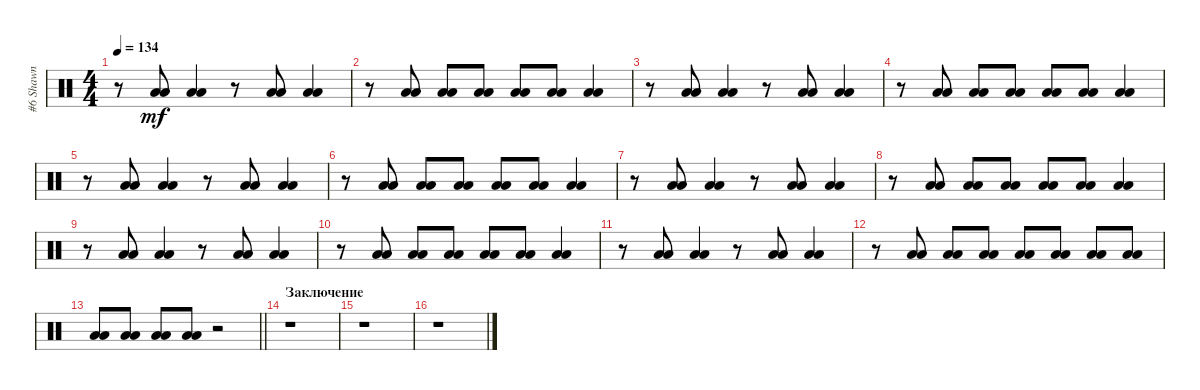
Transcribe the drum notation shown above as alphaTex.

\track ("#6 Shawn" "#6 Shawn") {instrument percussion}
\staff {score}
\articulation defaults
\ts (4 4)
\tempo 134
\clef neutral
\ks c
r.8{dy mf} ("Low Tom (hit)" "Low Floor Tom (hit)").8 ("Low Tom (hit)" "Low Floor Tom (hit)").4 r.8 ("Low Tom (hit)" "Low Floor Tom (hit)").8 ("Low Tom (hit)" "Low Floor Tom (hit)").4 |
r.8 ("Low Tom (hit)" "Low Floor Tom (hit)").8 ("Low Tom (hit)" "Low Floor Tom (hit)").8 ("Low Tom (hit)" "Low Floor Tom (hit)").8 ("Low Tom (hit)" "Low Floor Tom (hit)").8 ("Low Tom (hit)" "Low Floor Tom (hit)").8 ("Low Tom (hit)" "Low Floor Tom (hit)").4 |
r.8 ("Low Tom (hit)" "Low Floor Tom (hit)").8 ("Low Tom (hit)" "Low Floor Tom (hit)").4 r.8 ("Low Tom (hit)" "Low Floor Tom (hit)").8 ("Low Tom (hit)" "Low Floor Tom (hit)").4 |
r.8 ("Low Tom (hit)" "Low Floor Tom (hit)").8 ("Low Tom (hit)" "Low Floor Tom (hit)").8 ("Low Tom (hit)" "Low Floor Tom (hit)").8 ("Low Tom (hit)" "Low Floor Tom (hit)").8 ("Low Tom (hit)" "Low Floor Tom (hit)").8 ("Low Tom (hit)" "Low Floor Tom (hit)").4 |
r.8 ("Low Tom (hit)" "Low Floor Tom (hit)").8 ("Low Tom (hit)" "Low Floor Tom (hit)").4 r.8 ("Low Tom (hit)" "Low Floor Tom (hit)").8 ("Low Tom (hit)" "Low Floor Tom (hit)").4 |
r.8 ("Low Tom (hit)" "Low Floor Tom (hit)").8 ("Low Tom (hit)" "Low Floor Tom (hit)").8 ("Low Tom (hit)" "Low Floor Tom (hit)").8 ("Low Tom (hit)" "Low Floor Tom (hit)").8 ("Low Tom (hit)" "Low Floor Tom (hit)").8 ("Low Tom (hit)" "Low Floor Tom (hit)").4 |
r.8 ("Low Tom (hit)" "Low Floor Tom (hit)").8 ("Low Tom (hit)" "Low Floor Tom (hit)").4 r.8 ("Low Tom (hit)" "Low Floor Tom (hit)").8 ("Low Tom (hit)" "Low Floor Tom (hit)").4 |
r.8 ("Low Tom (hit)" "Low Floor Tom (hit)").8 ("Low Tom (hit)" "Low Floor Tom (hit)").8 ("Low Tom (hit)" "Low Floor Tom (hit)").8 ("Low Tom (hit)" "Low Floor Tom (hit)").8 ("Low Tom (hit)" "Low Floor Tom (hit)").8 ("Low Tom (hit)" "Low Floor Tom (hit)").4 |
r.8 ("Low Tom (hit)" "Low Floor Tom (hit)").8 ("Low Tom (hit)" "Low Floor Tom (hit)").4 r.8 ("Low Tom (hit)" "Low Floor Tom (hit)").8 ("Low Tom (hit)" "Low Floor Tom (hit)").4 |
r.8 ("Low Tom (hit)" "Low Floor Tom (hit)").8 ("Low Tom (hit)" "Low Floor Tom (hit)").8 ("Low Tom (hit)" "Low Floor Tom (hit)").8 ("Low Tom (hit)" "Low Floor Tom (hit)").8 ("Low Tom (hit)" "Low Floor Tom (hit)").8 ("Low Tom (hit)" "Low Floor Tom (hit)").4 |
r.8 ("Low Tom (hit)" "Low Floor Tom (hit)").8 ("Low Tom (hit)" "Low Floor Tom (hit)").4 r.8 ("Low Tom (hit)" "Low Floor Tom (hit)").8 ("Low Tom (hit)" "Low Floor Tom (hit)").4 |
r.8 ("Low Tom (hit)" "Low Floor Tom (hit)").8 ("Low Tom (hit)" "Low Floor Tom (hit)").8 ("Low Tom (hit)" "Low Floor Tom (hit)").8 ("Low Tom (hit)" "Low Floor Tom (hit)").8 ("Low Tom (hit)" "Low Floor Tom (hit)").8 ("Low Tom (hit)" "Low Floor Tom (hit)").8 ("Low Tom (hit)" "Low Floor Tom (hit)").8 |
\barLineRight lightlight
("Low Tom (hit)" "Low Floor Tom (hit)").8 ("Low Tom (hit)" "Low Floor Tom (hit)").8 ("Low Tom (hit)" "Low Floor Tom (hit)").8 ("Low Tom (hit)" "Low Floor Tom (hit)").8 r.2 |
\section ("" "Заключение")
r.1 |
r.1 |
r.1
